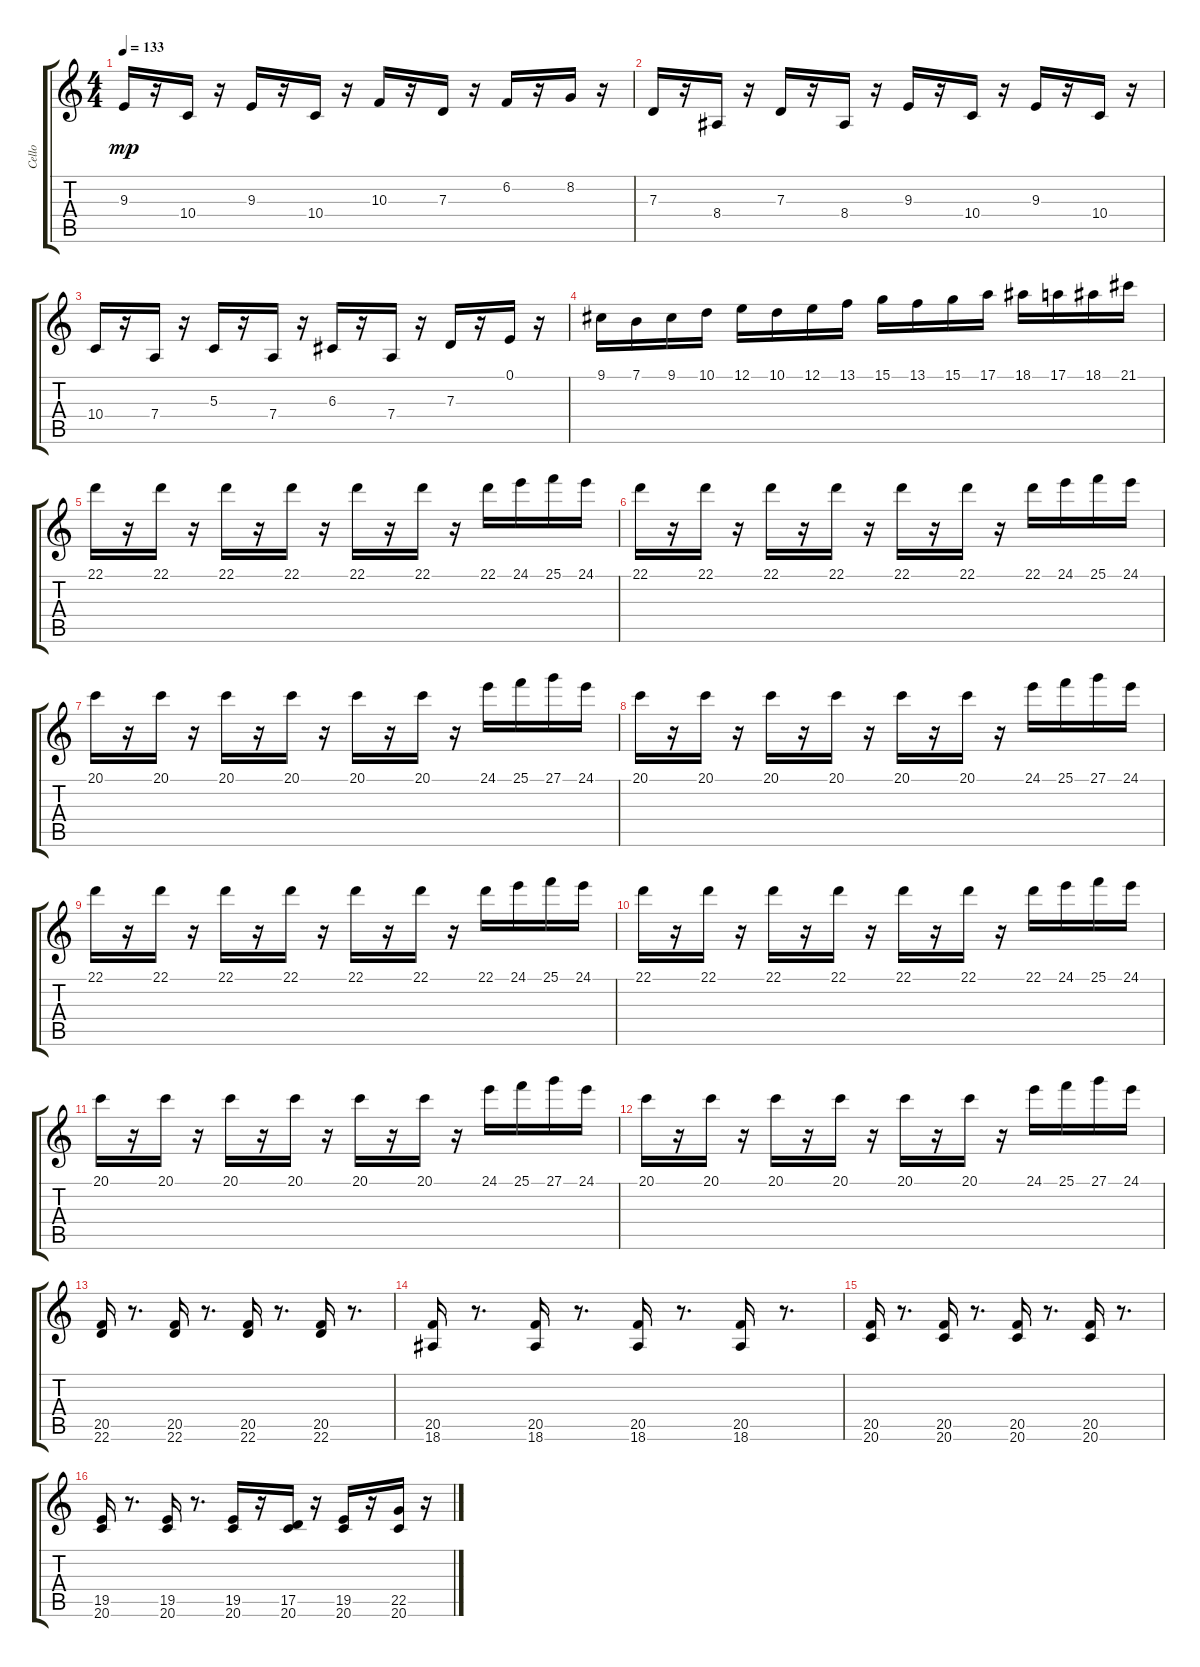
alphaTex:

\track ("Cello" "Cello") {instrument cello}
\staff {score tabs}
\tuning (E4 B3 G3 D3 A2 E2) {hide}
\ts (4 4)
\tempo 133
\clef g2
\ks c
9.3.16{dy mp} r.16 10.4.16 r.16 9.3.16 r.16 10.4.16 r.16 10.3.16 r.16 7.3.16 r.16 6.2.16 r.16 8.2.16 r.16 |
7.3.16 r.16 8.4.16 r.16 7.3.16 r.16 8.4.16 r.16 9.3.16 r.16 10.4.16 r.16 9.3.16 r.16 10.4.16 r.16 |
10.4.16 r.16 7.4.16 r.16 5.3.16 r.16 7.4.16 r.16 6.3.16 r.16 7.4.16 r.16 7.3.16 r.16 0.1.16 r.16 |
9.1.16 7.1.16 9.1.16 10.1.16 12.1.16 10.1.16 12.1.16 13.1.16 15.1.16 13.1.16 15.1.16 17.1.16 18.1.16 17.1.16 18.1.16 21.1.16 |
22.1.16 r.16 22.1.16 r.16 22.1.16 r.16 22.1.16 r.16 22.1.16 r.16 22.1.16 r.16 22.1.16 24.1.16 25.1.16 24.1.16 |
22.1.16 r.16 22.1.16 r.16 22.1.16 r.16 22.1.16 r.16 22.1.16 r.16 22.1.16 r.16 22.1.16 24.1.16 25.1.16 24.1.16 |
20.1.16 r.16 20.1.16 r.16 20.1.16 r.16 20.1.16 r.16 20.1.16 r.16 20.1.16 r.16 24.1.16 25.1.16 27.1.16 24.1.16 |
20.1.16 r.16 20.1.16 r.16 20.1.16 r.16 20.1.16 r.16 20.1.16 r.16 20.1.16 r.16 24.1.16 25.1.16 27.1.16 24.1.16 |
22.1.16 r.16 22.1.16 r.16 22.1.16 r.16 22.1.16 r.16 22.1.16 r.16 22.1.16 r.16 22.1.16 24.1.16 25.1.16 24.1.16 |
22.1.16 r.16 22.1.16 r.16 22.1.16 r.16 22.1.16 r.16 22.1.16 r.16 22.1.16 r.16 22.1.16 24.1.16 25.1.16 24.1.16 |
20.1.16 r.16 20.1.16 r.16 20.1.16 r.16 20.1.16 r.16 20.1.16 r.16 20.1.16 r.16 24.1.16 25.1.16 27.1.16 24.1.16 |
20.1.16 r.16 20.1.16 r.16 20.1.16 r.16 20.1.16 r.16 20.1.16 r.16 20.1.16 r.16 24.1.16 25.1.16 27.1.16 24.1.16 |
(20.5 22.6).16 r.8{d} (20.5 22.6).16 r.8{d} (20.5 22.6).16 r.8{d} (20.5 22.6).16 r.8{d} |
(20.5 18.6).16 r.8{d} (20.5 18.6).16 r.8{d} (20.5 18.6).16 r.8{d} (20.5 18.6).16 r.8{d} |
(20.5 20.6).16 r.8{d} (20.5 20.6).16 r.8{d} (20.5 20.6).16 r.8{d} (20.5 20.6).16 r.8{d} |
(19.5 20.6).16 r.8{d} (19.5 20.6).16 r.8{d} (19.5 20.6).16 r.16 (17.5 20.6).16 r.16 (19.5 20.6).16 r.16 (22.5 20.6).16 r.16
